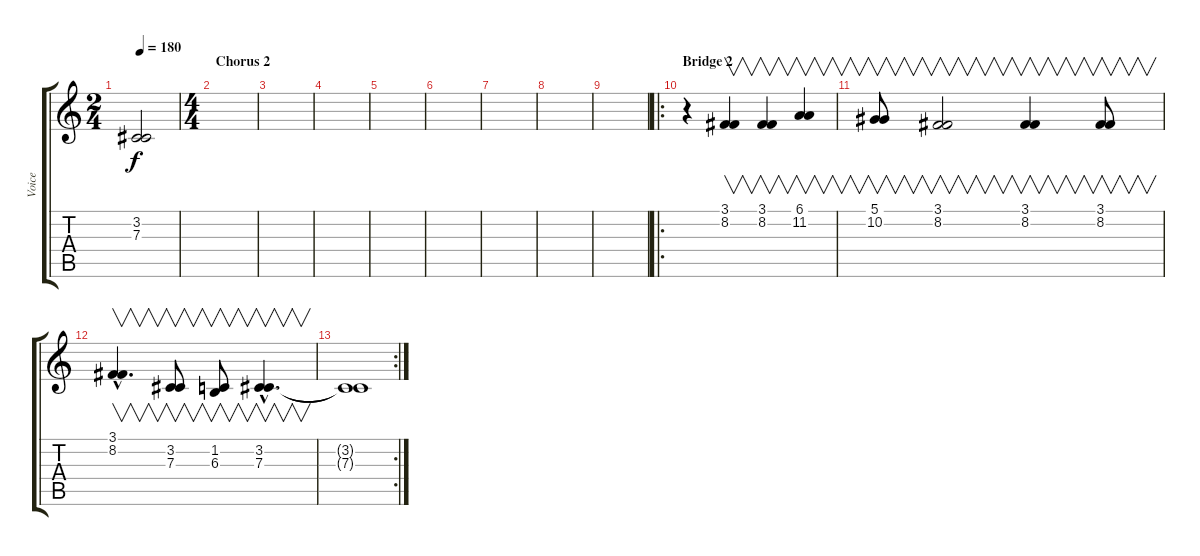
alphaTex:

\track ("Voice" "Voice") {instrument voiceoohs}
\staff {score tabs}
\tuning (Eb4 Bb3 Gb3 Db3 Ab2 Eb2) {hide}
\ts (2 4)
\tempo 180
\clef g2
\ks c
(3.2{t} 7.3{t}).2{dy f} |
\ts (4 4)
\section ("" "Chorus 2")
|
|
|
|
|
|
|
|
\ro
\section ("" "Bridge 2")
r.4 (3.1 8.2).4{v} (3.1 8.2).4{v} (6.1 11.2).4{v} |
(5.1 10.2).8{v} (3.1 8.2).2{v} (3.1 8.2).4{v} (3.1 8.2).8{v} |
(3.1{hac} 8.2{hac}).4{v d} (3.2 7.3).8{v} (1.2 6.3).8{v} (3.2{hac} 7.3{hac}).4{v d} |
\rc 2
(3.2{t} 7.3{t}).1
